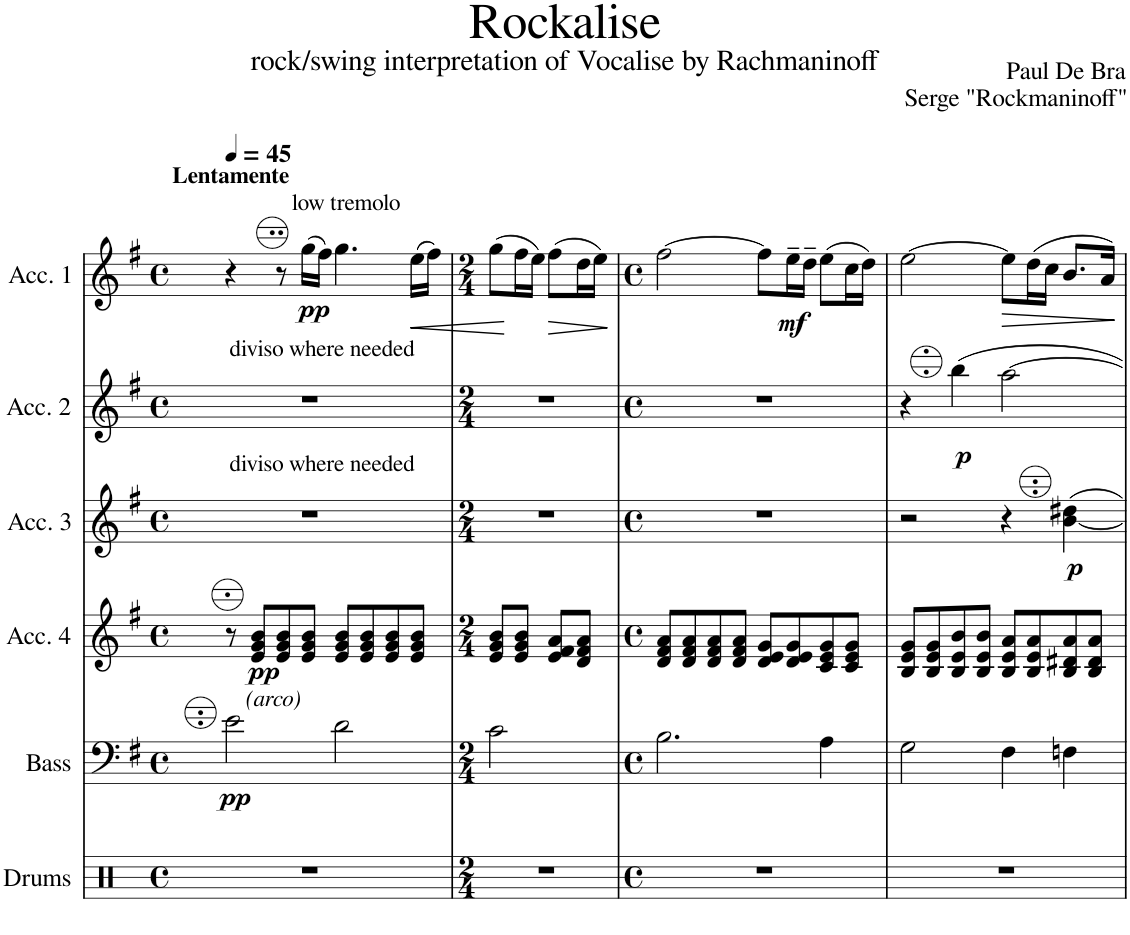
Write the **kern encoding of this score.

**kern	**kern	**dynam	**kern	**dynam	**kern	**dynam	**kern	**dynam	**kern	**dynam
*part6	*part5	*part5	*part4	*part4	*part3	*part3	*part2	*part2	*part1	*part1
*staff6	*staff5	*staff5	*staff4	*staff4	*staff3	*staff3	*staff2	*staff2	*staff1	*staff1
*I"Drums	*I"Bass	*	*I"Acc. 4	*	*I"Acc. 3	*	*I"Acc. 2	*	*I"Acc. 1	*
*I'D	*I'B	*	*	*	*	*	*	*	*	*
*clefX	*clefF4	*	*clefG2	*	*clefG2	*	*clefG2	*	*clefG2	*
*	*Trd7c12	*	*	*	*Trd7c12	*	*	*	*	*
*k[]	*k[f#]	*	*k[f#]	*	*k[f#]	*	*k[f#]	*	*k[f#]	*
*M4/4	*M4/4	*	*M4/4	*	*M4/4	*	*M4/4	*	*M4/4	*
*met(c)	*met(c)	*	*met(c)	*	*met(c)	*	*met(c)	*	*met(c)	*
*MM45	*MM45	*	*MM45	*	*MM45	*	*MM45	*	*MM45	*
=1	=1	=1	=1	=1	=1	=1	=1	=1	=1	=1
!	!	!	!	!	!	!	!	!	!LO:TX:a:B:t=Lentamente	!
!	!	!	!	!	!	!	!LO:TX:a:t=diviso where needed	!	!	!
!	!	!	!	!	!LO:TX:a:t=diviso where needed	!	!	!	!	!
!	!LO:TX:a:i:t=(arco)	!	!	!	!	!	!	!	!	!
!	!	!LO:DY:b	!	!	!	!	!	!	!	!
1r	2e\	pp	8r	.	1r	.	1r	.	4r	.
!	!	!	!	!LO:DY:b	!	!	!	!	!	!
.	.	.	8e/ 8g/ 8b/L	pp	.	.	.	.	.	.
.	.	.	8e/ 8g/ 8b/	.	.	.	.	.	8r	.
!	!	!	!	!	!	!	!	!	!LO:TX:a:t=low tremolo	!
!	!	!	!	!	!	!	!	!	!	!LO:DY:b
.	.	.	8e/ 8g/ 8b/J	.	.	.	.	.	(16gg\LL	pp
.	.	.	.	.	.	.	.	.	16ff#\JJ)	.
.	2d\	.	8e/ 8g/ 8b/L	.	.	.	.	.	4.gg\	.
.	.	.	8e/ 8g/ 8b/	.	.	.	.	.	.	.
.	.	.	8e/ 8g/ 8b/	.	.	.	.	.	.	.
!	!	!	!	!	!	!	!	!	!	!LO:HP:b
.	.	.	8e/ 8g/ 8b/J	.	.	.	.	.	(16ee\LL	<
.	.	.	.	.	.	.	.	.	16ff#\JJ)	.
=2	=2	=2	=2	=2	=2	=2	=2	=2	=2	=2
*M2/4	*M2/4	*	*M2/4	*	*M2/4	*	*M2/4	*	*M2/4	*
2r	2c\	.	8e/ 8g/ 8b/L	.	2r	.	2r	.	(8gg\L	.
.	.	.	8e/ 8g/ 8b/J	.	.	.	.	.	16ff#\L	[
.	.	.	.	.	.	.	.	.	16ee\JJ)	.
!	!	!	!	!	!	!	!	!	!	!LO:HP:b
.	.	.	8e/ 8f#/ 8a/L	.	.	.	.	.	(8ff#\L	>
.	.	.	8d/ 8f#/ 8a/J	.	.	.	.	.	16dd\L	.
.	.	.	.	.	.	.	.	.	16ee\JJ)	.
.	.	.	.	.	.	.	.	.	.	]
=3	=3	=3	=3	=3	=3	=3	=3	=3	=3	=3
*M4/4	*M4/4	*	*M4/4	*	*M4/4	*	*M4/4	*	*M4/4	*
*met(c)	*met(c)	*	*met(c)	*	*met(c)	*	*met(c)	*	*met(c)	*
1r	2.B\	.	8d/ 8f#/ 8a/L	.	1r	.	1r	.	[2ff#\	.
.	.	.	8d/ 8f#/ 8a/	.	.	.	.	.	.	.
.	.	.	8d/ 8f#/ 8a/	.	.	.	.	.	.	.
.	.	.	8d/ 8f#/ 8a/J	.	.	.	.	.	.	.
.	.	.	8d/ 8e/ 8g/L	.	.	.	.	.	8ff#\L]	.
!	!	!	!	!	!	!	!	!	!	!LO:DY:b
.	.	.	8d/ 8e/ 8g/	.	.	.	.	.	16ee~\L	mf
.	.	.	.	.	.	.	.	.	16dd~\JJ	.
.	4A\	.	8c/ 8e/ 8g/	.	.	.	.	.	(8ee\L	.
.	.	.	8c/ 8e/ 8g/J	.	.	.	.	.	16cc\L	.
.	.	.	.	.	.	.	.	.	16dd\JJ)	.
=4	=4	=4	=4	=4	=4	=4	=4	=4	=4	=4
1r	2G\	.	8B/ 8e/ 8g/L	.	2r	.	4r	.	[2ee\	.
.	.	.	8B/ 8e/ 8g/	.	.	.	.	.	.	.
!	!	!	!	!	!	!	!	!LO:DY:b	!	!
.	.	.	8B/ 8e/ 8b/	.	.	.	4b\	p	.	.
.	.	.	8B/ 8e/ 8b/J	.	.	.	.	.	.	.
!	!	!	!	!	!	!	!	!	!	!LO:HP:b
.	4F#\	.	8B/ 8e/ 8a/L	.	4r	.	[2a\	.	8ee\L]	>
.	.	.	8B/ 8e/ 8a/	.	.	.	.	.	(16dd\L	.
.	.	.	.	.	.	.	.	.	16cc\JJ	.
!	!	!	!	!	!	!LO:DY:b	!	!	!	!
.	4Fn\	.	8B/ 8d#X/ 8a/	.	[4b\ 4dd#X\	p	.	.	8.b/L	.
.	.	.	8B/ 8d#/ 8a/J	.	.	.	.	.	.	.
.	.	.	.	.	.	.	.	.	16a/Jk)	.
.	.	.	.	.	.	.	.	.	.	]
=	=	=	=	=	=	=	=	=	=	=
*-	*-	*-	*-	*-	*-	*-	*-	*-	*-	*-
